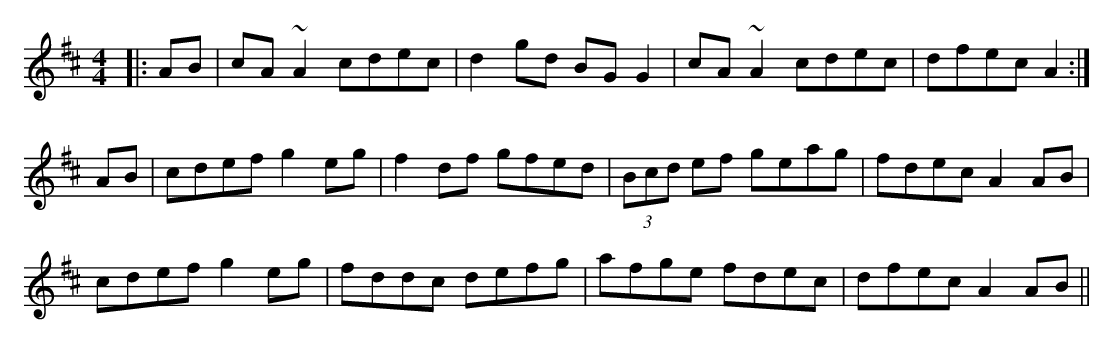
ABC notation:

X:1
M:4/4
K:Amix
|:AB|cA~A2 cdec|d2gd BGG2|cA~A2 cdec|dfec A2:|
AB|cdef g2eg|f2df gfed|(3Bcd ef geag|fdec A2AB|
cdef g2eg|fddc defg|afge fdec|dfec A2AB||
